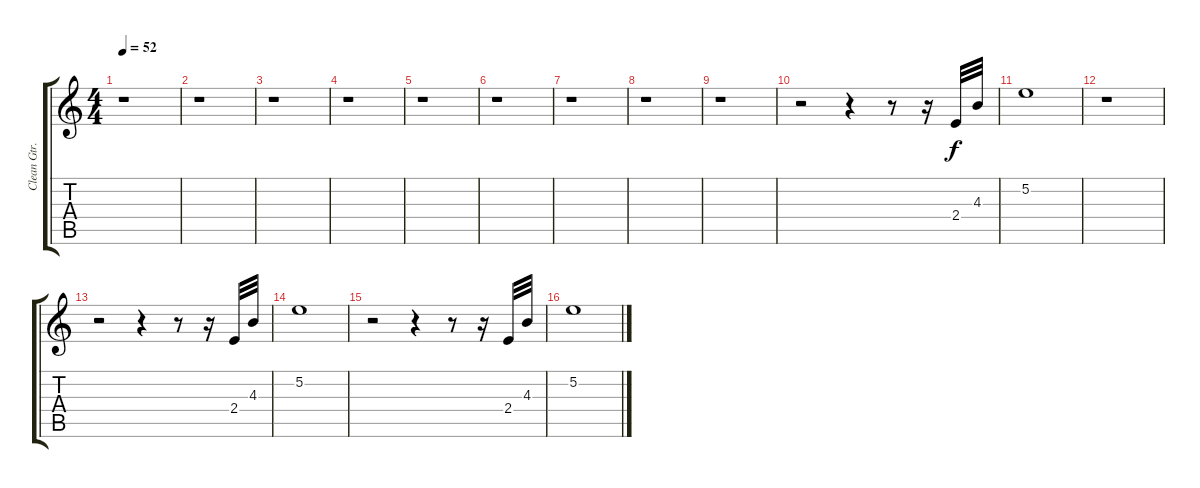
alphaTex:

\track ("Clean Gtr." "Clean Gtr.") {instrument electricguitarclean}
\staff {score tabs}
\tuning (E4 B3 G3 D3 A2 E2) {hide}
\ts (4 4)
\tempo 52
\clef g2
\ks c
r.1{dy f instrument electricguitarclean} |
r.1 |
r.1 |
r.1 |
r.1 |
r.1 |
r.1 |
r.1 |
r.1 |
r.2 r.4 r.8 r.16 2.4.32 4.3.32 |
5.2.1 |
r.1 |
r.2 r.4 r.8 r.16 2.4.32 4.3.32 |
5.2.1 |
r.2 r.4 r.8 r.16 2.4.32 4.3.32 |
5.2.1
